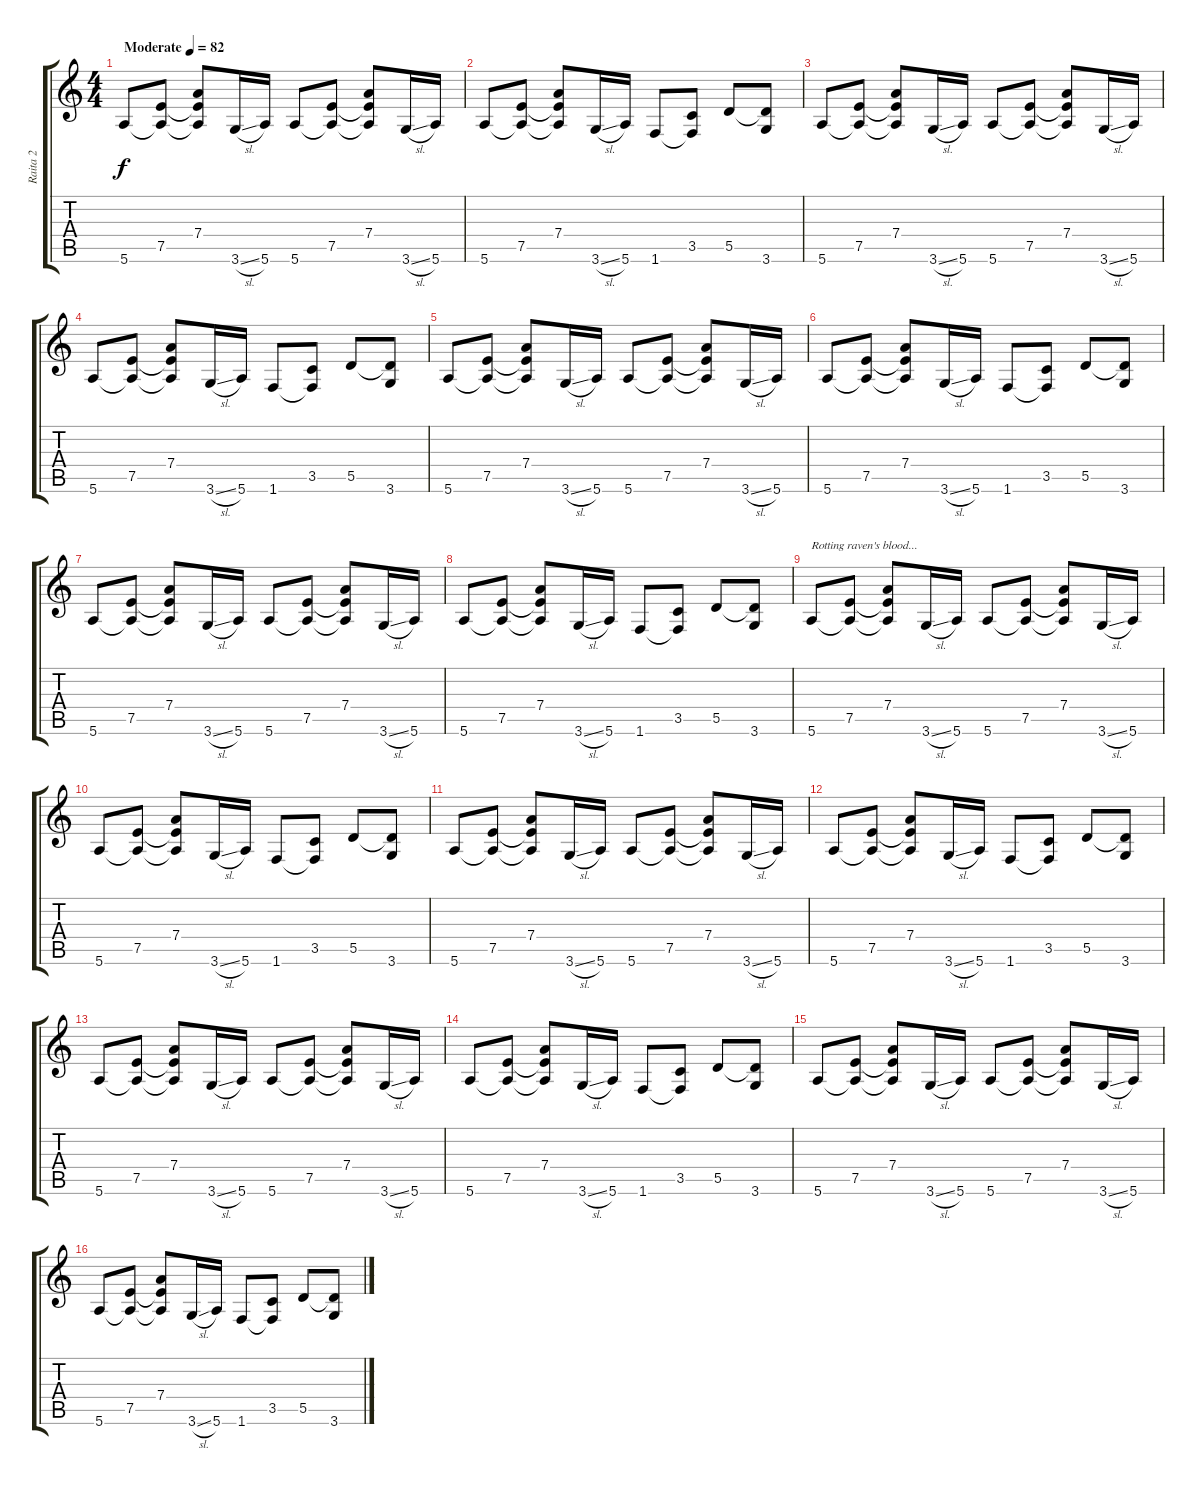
\track ("Raita 2" "Raita 2") {instrument overdrivenguitar}
\staff {score tabs}
\tuning (E4 B3 G3 D3 A2 E2) {hide}
\ts (4 4)
\tempo (82 "Moderate")
\clef g2
\ks c
5.6.8{dy f instrument overdrivenguitar} (7.5 5.6{t}).8 (7.4 7.5{t} 5.6{t}).8 3.6{sl}.16 5.6.16 5.6.8 (7.5 5.6{t}).8 (7.4 7.5{t} 5.6{t}).8 3.6{sl}.16 5.6.16 |
5.6.8 (7.5 5.6{t}).8 (7.4 7.5{t} 5.6{t}).8 3.6{sl}.16 5.6.16 1.6.8 (3.5 1.6{t}).8 5.5.8 (5.5{t} 3.6).8 |
5.6.8 (7.5 5.6{t}).8 (7.4 7.5{t} 5.6{t}).8 3.6{sl}.16 5.6.16 5.6.8 (7.5 5.6{t}).8 (7.4 7.5{t} 5.6{t}).8 3.6{sl}.16 5.6.16 |
5.6.8 (7.5 5.6{t}).8 (7.4 7.5{t} 5.6{t}).8 3.6{sl}.16 5.6.16 1.6.8 (3.5 1.6{t}).8 5.5.8 (5.5{t} 3.6).8 |
5.6.8 (7.5 5.6{t}).8 (7.4 7.5{t} 5.6{t}).8 3.6{sl}.16 5.6.16 5.6.8 (7.5 5.6{t}).8 (7.4 7.5{t} 5.6{t}).8 3.6{sl}.16 5.6.16 |
5.6.8 (7.5 5.6{t}).8 (7.4 7.5{t} 5.6{t}).8 3.6{sl}.16 5.6.16 1.6.8 (3.5 1.6{t}).8 5.5.8 (5.5{t} 3.6).8 |
5.6.8 (7.5 5.6{t}).8 (7.4 7.5{t} 5.6{t}).8 3.6{sl}.16 5.6.16 5.6.8 (7.5 5.6{t}).8 (7.4 7.5{t} 5.6{t}).8 3.6{sl}.16 5.6.16 |
5.6.8 (7.5 5.6{t}).8 (7.4 7.5{t} 5.6{t}).8 3.6{sl}.16 5.6.16 1.6.8 (3.5 1.6{t}).8 5.5.8 (5.5{t} 3.6).8 |
5.6.8{txt "Rotting raven's blood..."} (7.5 5.6{t}).8 (7.4 7.5{t} 5.6{t}).8 3.6{sl}.16 5.6.16 5.6.8 (7.5 5.6{t}).8 (7.4 7.5{t} 5.6{t}).8 3.6{sl}.16 5.6.16 |
5.6.8 (7.5 5.6{t}).8 (7.4 7.5{t} 5.6{t}).8 3.6{sl}.16 5.6.16 1.6.8 (3.5 1.6{t}).8 5.5.8 (5.5{t} 3.6).8 |
5.6.8 (7.5 5.6{t}).8 (7.4 7.5{t} 5.6{t}).8 3.6{sl}.16 5.6.16 5.6.8 (7.5 5.6{t}).8 (7.4 7.5{t} 5.6{t}).8 3.6{sl}.16 5.6.16 |
5.6.8 (7.5 5.6{t}).8 (7.4 7.5{t} 5.6{t}).8 3.6{sl}.16 5.6.16 1.6.8 (3.5 1.6{t}).8 5.5.8 (5.5{t} 3.6).8 |
5.6.8 (7.5 5.6{t}).8 (7.4 7.5{t} 5.6{t}).8 3.6{sl}.16 5.6.16 5.6.8 (7.5 5.6{t}).8 (7.4 7.5{t} 5.6{t}).8 3.6{sl}.16 5.6.16 |
5.6.8 (7.5 5.6{t}).8 (7.4 7.5{t} 5.6{t}).8 3.6{sl}.16 5.6.16 1.6.8 (3.5 1.6{t}).8 5.5.8 (5.5{t} 3.6).8 |
5.6.8 (7.5 5.6{t}).8 (7.4 7.5{t} 5.6{t}).8 3.6{sl}.16 5.6.16 5.6.8 (7.5 5.6{t}).8 (7.4 7.5{t} 5.6{t}).8 3.6{sl}.16 5.6.16 |
5.6.8 (7.5 5.6{t}).8 (7.4 7.5{t} 5.6{t}).8 3.6{sl}.16 5.6.16 1.6.8 (3.5 1.6{t}).8 5.5.8 (5.5{t} 3.6).8
